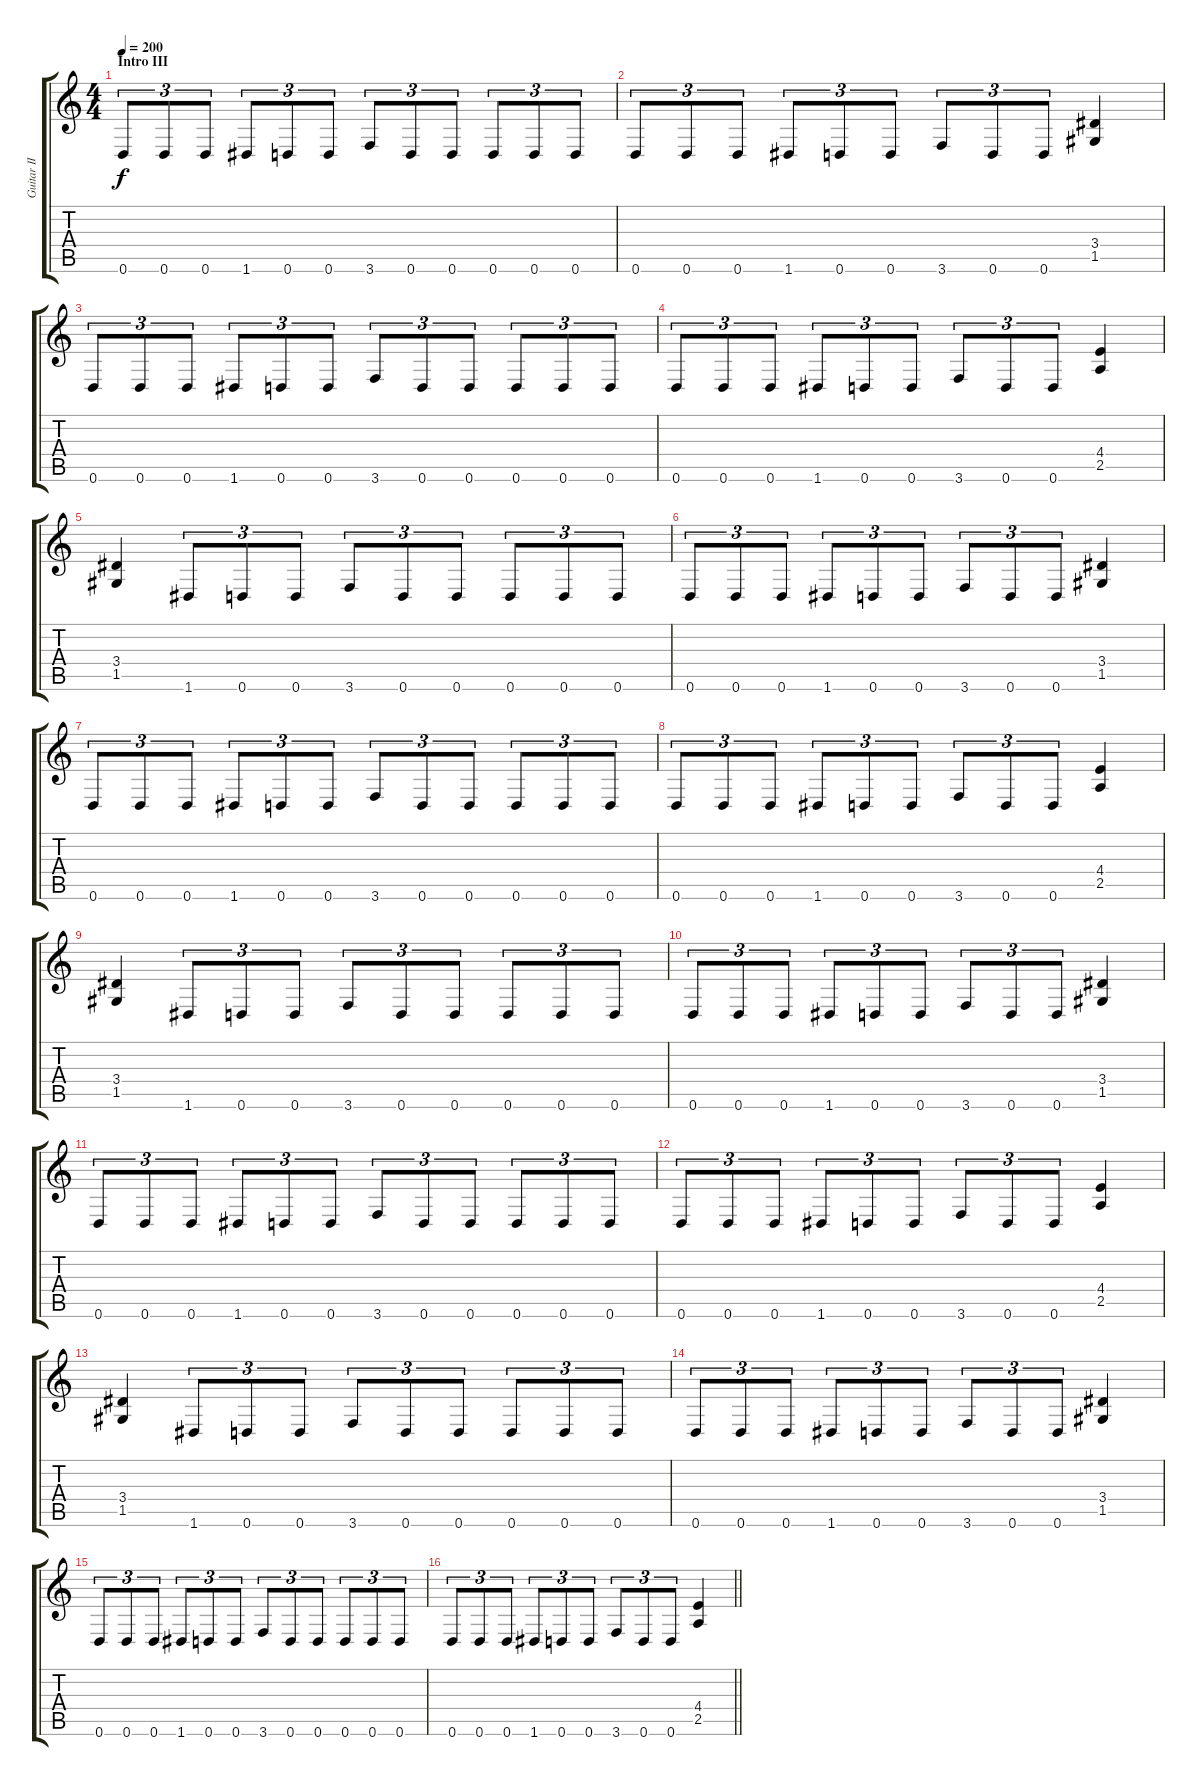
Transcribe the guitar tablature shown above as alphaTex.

\track ("Guitar II" "Guitar II") {instrument distortionguitar}
\staff {score tabs}
\tuning (D4 A3 F3 C3 G2 D2) {hide}
\ts (4 4)
\section ("" "Intro III")
\tempo 200
\clef g2
\ks c
0.6.8{tu (3 2) dy f} 0.6.8{tu (3 2)} 0.6.8{tu (3 2)} 1.6.8{tu (3 2)} 0.6.8{tu (3 2)} 0.6.8{tu (3 2)} 3.6.8{tu (3 2)} 0.6.8{tu (3 2)} 0.6.8{tu (3 2)} 0.6.8{tu (3 2)} 0.6.8{tu (3 2)} 0.6.8{tu (3 2)} |
0.6.8{tu (3 2)} 0.6.8{tu (3 2)} 0.6.8{tu (3 2)} 1.6.8{tu (3 2)} 0.6.8{tu (3 2)} 0.6.8{tu (3 2)} 3.6.8{tu (3 2)} 0.6.8{tu (3 2)} 0.6.8{tu (3 2)} (3.4 1.5).4 |
0.6.8{tu (3 2)} 0.6.8{tu (3 2)} 0.6.8{tu (3 2)} 1.6.8{tu (3 2)} 0.6.8{tu (3 2)} 0.6.8{tu (3 2)} 3.6.8{tu (3 2)} 0.6.8{tu (3 2)} 0.6.8{tu (3 2)} 0.6.8{tu (3 2)} 0.6.8{tu (3 2)} 0.6.8{tu (3 2)} |
0.6.8{tu (3 2)} 0.6.8{tu (3 2)} 0.6.8{tu (3 2)} 1.6.8{tu (3 2)} 0.6.8{tu (3 2)} 0.6.8{tu (3 2)} 3.6.8{tu (3 2)} 0.6.8{tu (3 2)} 0.6.8{tu (3 2)} (4.4 2.5).4 |
(3.4 1.5).4 1.6.8{tu (3 2)} 0.6.8{tu (3 2)} 0.6.8{tu (3 2)} 3.6.8{tu (3 2)} 0.6.8{tu (3 2)} 0.6.8{tu (3 2)} 0.6.8{tu (3 2)} 0.6.8{tu (3 2)} 0.6.8{tu (3 2)} |
0.6.8{tu (3 2)} 0.6.8{tu (3 2)} 0.6.8{tu (3 2)} 1.6.8{tu (3 2)} 0.6.8{tu (3 2)} 0.6.8{tu (3 2)} 3.6.8{tu (3 2)} 0.6.8{tu (3 2)} 0.6.8{tu (3 2)} (3.4 1.5).4 |
0.6.8{tu (3 2)} 0.6.8{tu (3 2)} 0.6.8{tu (3 2)} 1.6.8{tu (3 2)} 0.6.8{tu (3 2)} 0.6.8{tu (3 2)} 3.6.8{tu (3 2)} 0.6.8{tu (3 2)} 0.6.8{tu (3 2)} 0.6.8{tu (3 2)} 0.6.8{tu (3 2)} 0.6.8{tu (3 2)} |
0.6.8{tu (3 2)} 0.6.8{tu (3 2)} 0.6.8{tu (3 2)} 1.6.8{tu (3 2)} 0.6.8{tu (3 2)} 0.6.8{tu (3 2)} 3.6.8{tu (3 2)} 0.6.8{tu (3 2)} 0.6.8{tu (3 2)} (4.4 2.5).4 |
(3.4 1.5).4 1.6.8{tu (3 2)} 0.6.8{tu (3 2)} 0.6.8{tu (3 2)} 3.6.8{tu (3 2)} 0.6.8{tu (3 2)} 0.6.8{tu (3 2)} 0.6.8{tu (3 2)} 0.6.8{tu (3 2)} 0.6.8{tu (3 2)} |
0.6.8{tu (3 2)} 0.6.8{tu (3 2)} 0.6.8{tu (3 2)} 1.6.8{tu (3 2)} 0.6.8{tu (3 2)} 0.6.8{tu (3 2)} 3.6.8{tu (3 2)} 0.6.8{tu (3 2)} 0.6.8{tu (3 2)} (3.4 1.5).4 |
0.6.8{tu (3 2)} 0.6.8{tu (3 2)} 0.6.8{tu (3 2)} 1.6.8{tu (3 2)} 0.6.8{tu (3 2)} 0.6.8{tu (3 2)} 3.6.8{tu (3 2)} 0.6.8{tu (3 2)} 0.6.8{tu (3 2)} 0.6.8{tu (3 2)} 0.6.8{tu (3 2)} 0.6.8{tu (3 2)} |
0.6.8{tu (3 2)} 0.6.8{tu (3 2)} 0.6.8{tu (3 2)} 1.6.8{tu (3 2)} 0.6.8{tu (3 2)} 0.6.8{tu (3 2)} 3.6.8{tu (3 2)} 0.6.8{tu (3 2)} 0.6.8{tu (3 2)} (4.4 2.5).4 |
(3.4 1.5).4 1.6.8{tu (3 2)} 0.6.8{tu (3 2)} 0.6.8{tu (3 2)} 3.6.8{tu (3 2)} 0.6.8{tu (3 2)} 0.6.8{tu (3 2)} 0.6.8{tu (3 2)} 0.6.8{tu (3 2)} 0.6.8{tu (3 2)} |
0.6.8{tu (3 2)} 0.6.8{tu (3 2)} 0.6.8{tu (3 2)} 1.6.8{tu (3 2)} 0.6.8{tu (3 2)} 0.6.8{tu (3 2)} 3.6.8{tu (3 2)} 0.6.8{tu (3 2)} 0.6.8{tu (3 2)} (3.4 1.5).4 |
0.6.8{tu (3 2)} 0.6.8{tu (3 2)} 0.6.8{tu (3 2)} 1.6.8{tu (3 2)} 0.6.8{tu (3 2)} 0.6.8{tu (3 2)} 3.6.8{tu (3 2)} 0.6.8{tu (3 2)} 0.6.8{tu (3 2)} 0.6.8{tu (3 2)} 0.6.8{tu (3 2)} 0.6.8{tu (3 2)} |
\barLineRight lightlight
0.6.8{tu (3 2)} 0.6.8{tu (3 2)} 0.6.8{tu (3 2)} 1.6.8{tu (3 2)} 0.6.8{tu (3 2)} 0.6.8{tu (3 2)} 3.6.8{tu (3 2)} 0.6.8{tu (3 2)} 0.6.8{tu (3 2)} (4.4 2.5).4
